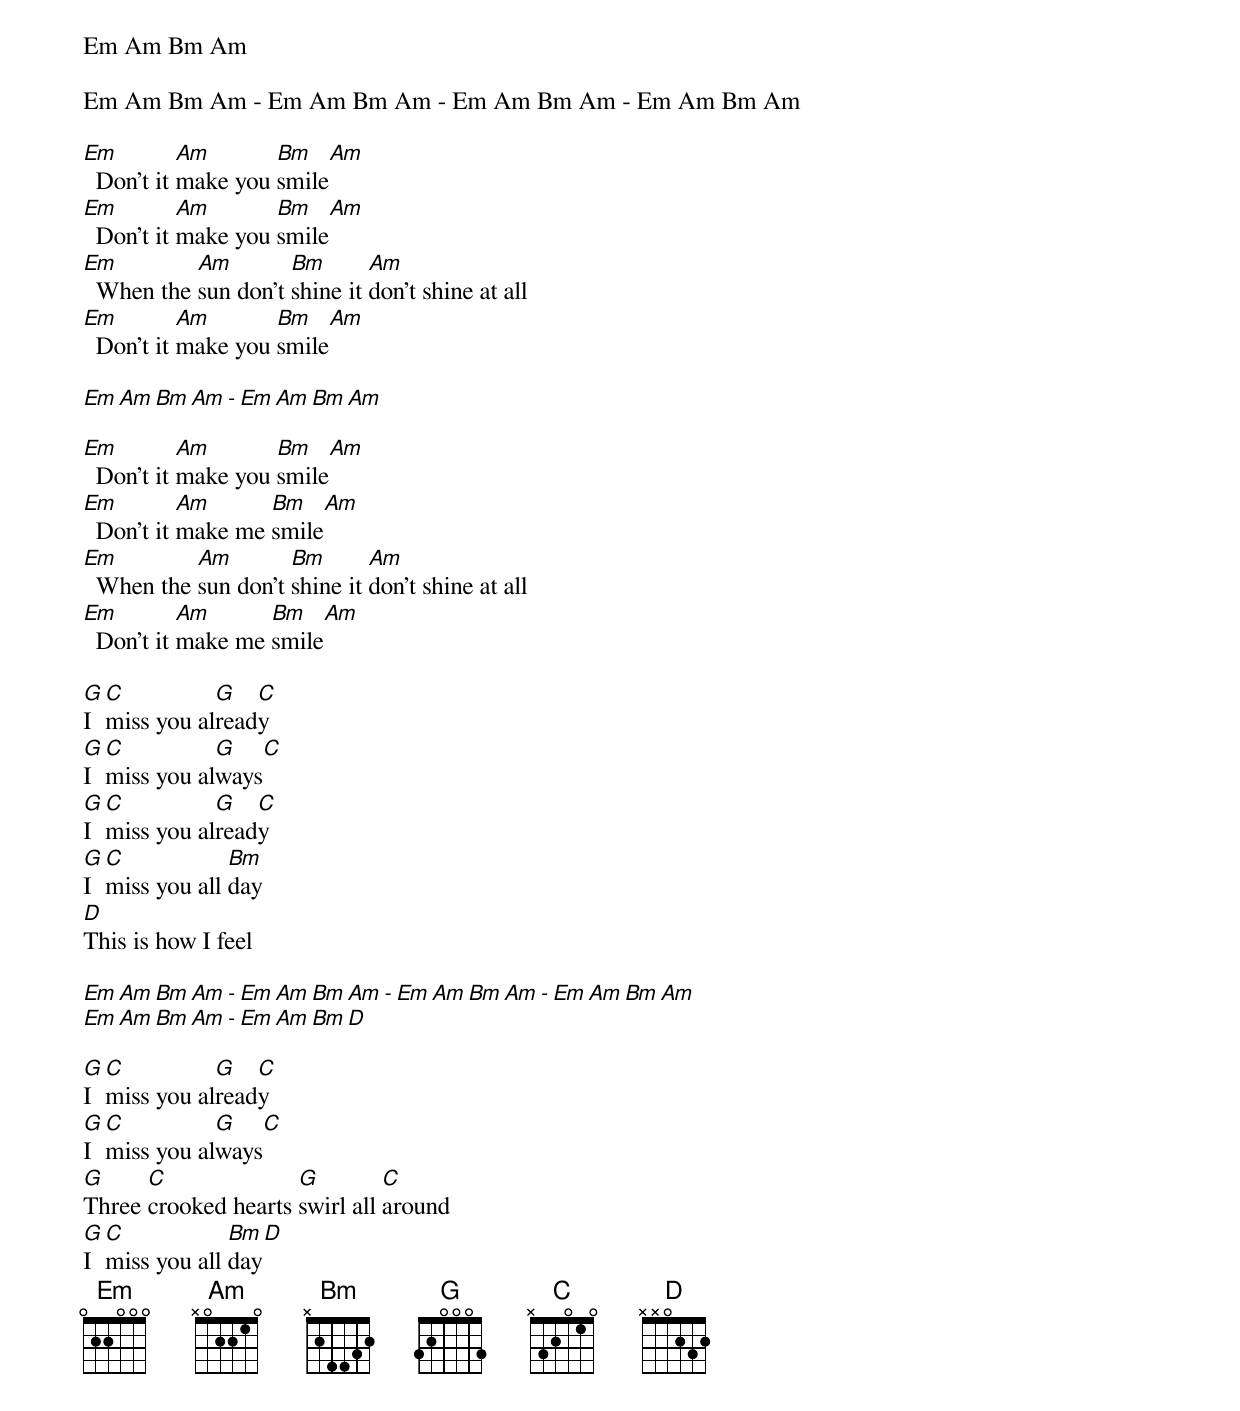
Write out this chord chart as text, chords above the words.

Em Am Bm Am

Em Am Bm Am - Em Am Bm Am - Em Am Bm Am - Em Am Bm Am

Em         Am       Bm        Am
  Don't it make you smile
Em         Am       Bm        Am
  Don't it make you smile
Em         Am        Bm       Am
  When the sun don't shine it don't shine at all
Em         Am       Bm        Am
  Don't it make you smile

Em Am Bm Am - Em Am Bm Am

Em         Am       Bm        Am
  Don't it make you smile
Em         Am      Bm         Am
  Don't it make me smile
Em         Am        Bm       Am
  When the sun don't shine it don't shine at all
Em         Am      Bm         Am
  Don't it make me smile

G C          G   C
I miss you already
G C          G   C
I miss you always
G C          G   C
I miss you already
G C            Bm
I miss you all day
D
This is how I feel

Em Am Bm Am - Em Am Bm Am - Em Am Bm Am - Em Am Bm Am
Em Am Bm Am - Em Am Bm D

G C          G   C
I miss you already
G C          G   C
I miss you always
G     C              G         C
Three crooked hearts swirl all around
G C            Bm        D
I miss you all day
